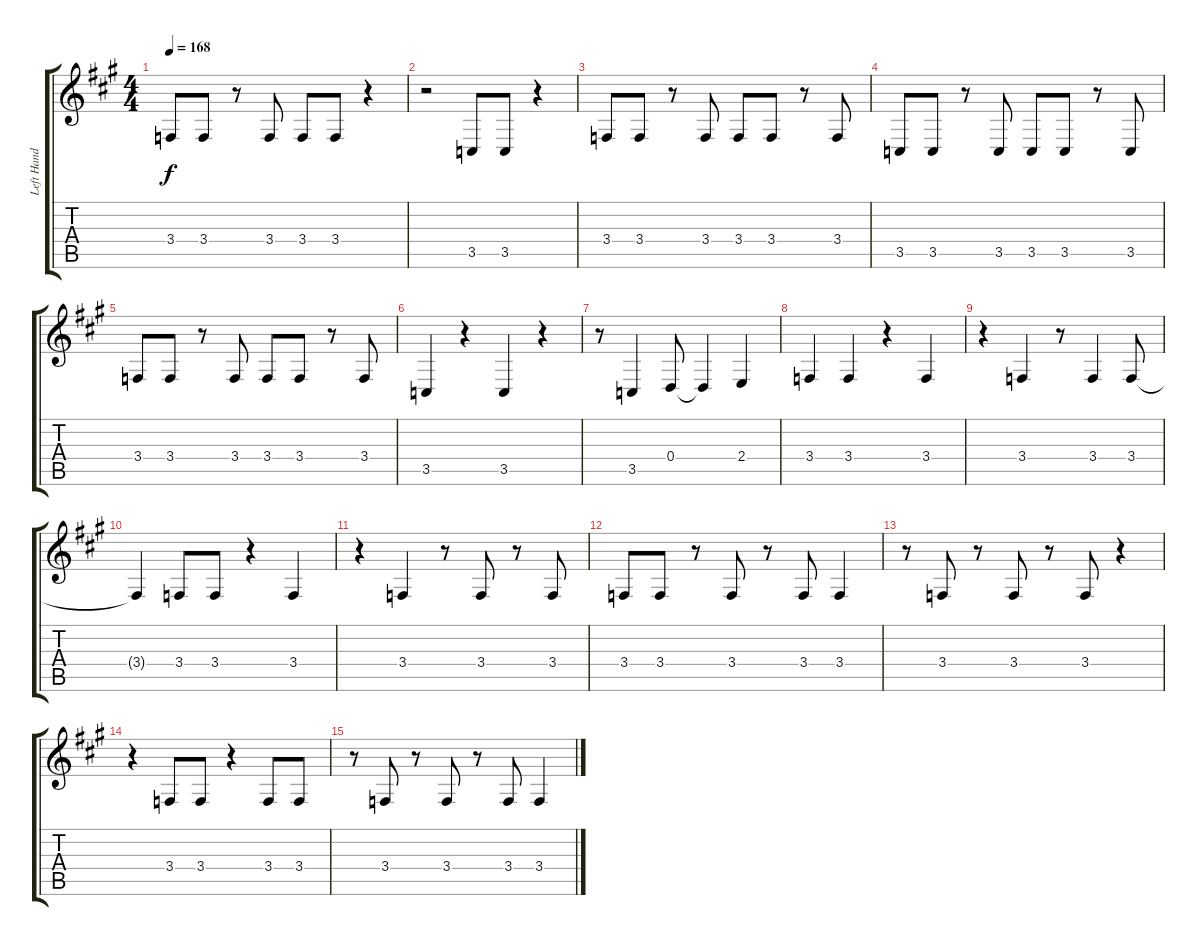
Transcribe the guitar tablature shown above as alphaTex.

\track ("Left Hand" "Left Hand") {instrument electricgrandpiano}
\staff {score tabs}
\tuning (E4 B3 G3 D3 A2 E2) {hide}
\ts (4 4)
\tempo 168
\clef g2
\ks a
3.4.8{dy f} 3.4.8 r.8 3.4.8 3.4.8 3.4.8 r.4 |
r.2 3.5.8 3.5.8 r.4 |
3.4.8 3.4.8 r.8 3.4.8 3.4.8 3.4.8 r.8 3.4.8 |
3.5.8 3.5.8 r.8 3.5.8 3.5.8 3.5.8 r.8 3.5.8 |
3.4.8 3.4.8 r.8 3.4.8 3.4.8 3.4.8 r.8 3.4.8 |
3.5.4 r.4 3.5.4 r.4 |
r.8 3.5.4 0.4.8 0.4{t}.4 2.4.4 |
3.4.4 3.4.4 r.4 3.4.4 |
r.4 3.4.4 r.8 3.4.4 3.4.8 |
3.4{t}.4 3.4.8 3.4.8 r.4 3.4.4 |
r.4 3.4.4 r.8 3.4.8 r.8 3.4.8 |
3.4.8 3.4.8 r.8 3.4.8 r.8 3.4.8 3.4.4 |
r.8 3.4.8 r.8 3.4.8 r.8 3.4.8 r.4 |
r.4 3.4.8 3.4.8 r.4 3.4.8 3.4.8 |
r.8 3.4.8 r.8 3.4.8 r.8 3.4.8 3.4.4
